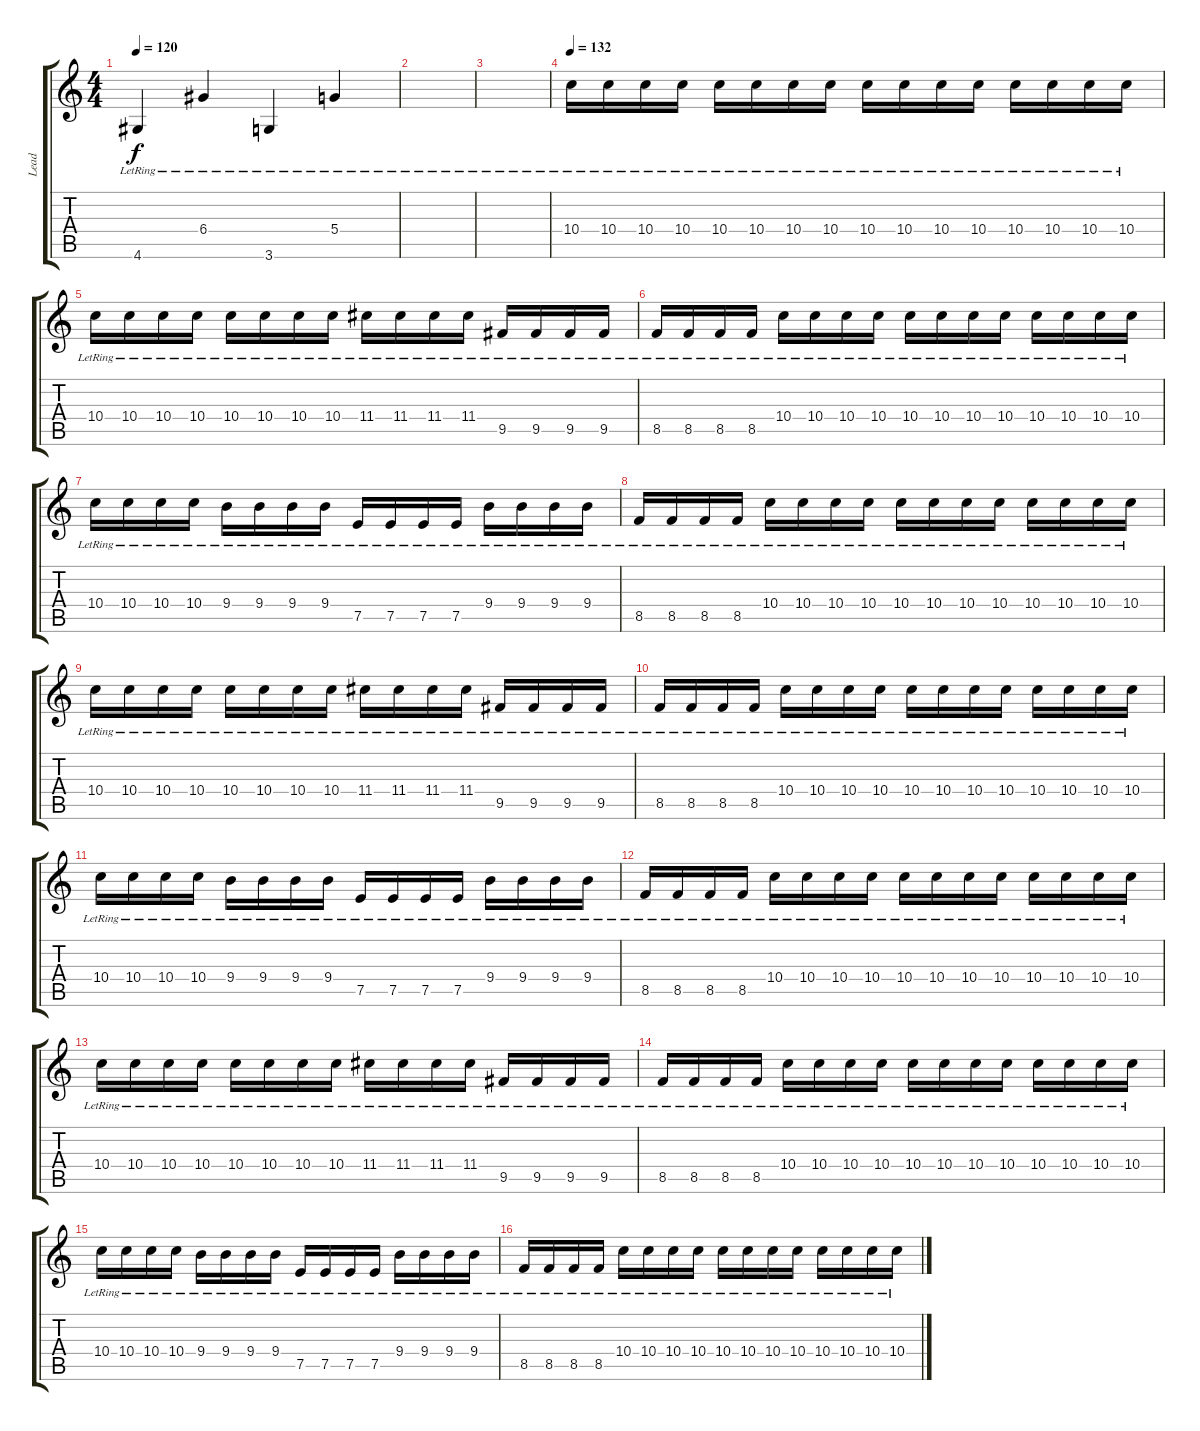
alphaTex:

\track ("Lead " "Lead ") {instrument distortionguitar}
\staff {score tabs}
\tuning (E4 B3 G3 D3 A2 E2) {hide}
\ts (4 4)
\tempo 120
\clef g2
\ks c
4.6{lr}.4{dy f} 6.4{lr}.4 3.6{lr}.4 5.4{lr}.4 |
|
|
\tempo 132
10.4{lr}.16 10.4{lr}.16 10.4{lr}.16 10.4{lr}.16 10.4{lr}.16 10.4{lr}.16 10.4{lr}.16 10.4{lr}.16 10.4{lr}.16 10.4{lr}.16 10.4{lr}.16 10.4{lr}.16 10.4{lr}.16 10.4{lr}.16 10.4{lr}.16 10.4{lr}.16 |
10.4{lr}.16 10.4{lr}.16 10.4{lr}.16 10.4{lr}.16 10.4{lr}.16 10.4{lr}.16 10.4{lr}.16 10.4{lr}.16 11.4{lr}.16 11.4{lr}.16 11.4{lr}.16 11.4{lr}.16 9.5{lr}.16 9.5{lr}.16 9.5{lr}.16 9.5{lr}.16 |
8.5{lr}.16 8.5{lr}.16 8.5{lr}.16 8.5{lr}.16 10.4{lr}.16 10.4{lr}.16 10.4{lr}.16 10.4{lr}.16 10.4{lr}.16 10.4{lr}.16 10.4{lr}.16 10.4{lr}.16 10.4{lr}.16 10.4{lr}.16 10.4{lr}.16 10.4{lr}.16 |
10.4{lr}.16 10.4{lr}.16 10.4{lr}.16 10.4{lr}.16 9.4{lr}.16 9.4{lr}.16 9.4{lr}.16 9.4{lr}.16 7.5{lr}.16 7.5{lr}.16 7.5{lr}.16 7.5{lr}.16 9.4{lr}.16 9.4{lr}.16 9.4{lr}.16 9.4{lr}.16 |
8.5{lr}.16 8.5{lr}.16 8.5{lr}.16 8.5{lr}.16 10.4{lr}.16 10.4{lr}.16 10.4{lr}.16 10.4{lr}.16 10.4{lr}.16 10.4{lr}.16 10.4{lr}.16 10.4{lr}.16 10.4{lr}.16 10.4{lr}.16 10.4{lr}.16 10.4{lr}.16 |
10.4{lr}.16 10.4{lr}.16 10.4{lr}.16 10.4{lr}.16 10.4{lr}.16 10.4{lr}.16 10.4{lr}.16 10.4{lr}.16 11.4{lr}.16 11.4{lr}.16 11.4{lr}.16 11.4{lr}.16 9.5{lr}.16 9.5{lr}.16 9.5{lr}.16 9.5{lr}.16 |
8.5{lr}.16 8.5{lr}.16 8.5{lr}.16 8.5{lr}.16 10.4{lr}.16 10.4{lr}.16 10.4{lr}.16 10.4{lr}.16 10.4{lr}.16 10.4{lr}.16 10.4{lr}.16 10.4{lr}.16 10.4{lr}.16 10.4{lr}.16 10.4{lr}.16 10.4{lr}.16 |
10.4{lr}.16 10.4{lr}.16 10.4{lr}.16 10.4{lr}.16 9.4{lr}.16 9.4{lr}.16 9.4{lr}.16 9.4{lr}.16 7.5{lr}.16 7.5{lr}.16 7.5{lr}.16 7.5{lr}.16 9.4{lr}.16 9.4{lr}.16 9.4{lr}.16 9.4{lr}.16 |
8.5{lr}.16 8.5{lr}.16 8.5{lr}.16 8.5{lr}.16 10.4{lr}.16 10.4{lr}.16 10.4{lr}.16 10.4{lr}.16 10.4{lr}.16 10.4{lr}.16 10.4{lr}.16 10.4{lr}.16 10.4{lr}.16 10.4{lr}.16 10.4{lr}.16 10.4{lr}.16 |
10.4{lr}.16 10.4{lr}.16 10.4{lr}.16 10.4{lr}.16 10.4{lr}.16 10.4{lr}.16 10.4{lr}.16 10.4{lr}.16 11.4{lr}.16 11.4{lr}.16 11.4{lr}.16 11.4{lr}.16 9.5{lr}.16 9.5{lr}.16 9.5{lr}.16 9.5{lr}.16 |
8.5{lr}.16 8.5{lr}.16 8.5{lr}.16 8.5{lr}.16 10.4{lr}.16 10.4{lr}.16 10.4{lr}.16 10.4{lr}.16 10.4{lr}.16 10.4{lr}.16 10.4{lr}.16 10.4{lr}.16 10.4{lr}.16 10.4{lr}.16 10.4{lr}.16 10.4{lr}.16 |
10.4{lr}.16 10.4{lr}.16 10.4{lr}.16 10.4{lr}.16 9.4{lr}.16 9.4{lr}.16 9.4{lr}.16 9.4{lr}.16 7.5{lr}.16 7.5{lr}.16 7.5{lr}.16 7.5{lr}.16 9.4{lr}.16 9.4{lr}.16 9.4{lr}.16 9.4{lr}.16 |
8.5{lr}.16 8.5{lr}.16 8.5{lr}.16 8.5{lr}.16 10.4{lr}.16 10.4{lr}.16 10.4{lr}.16 10.4{lr}.16 10.4{lr}.16 10.4{lr}.16 10.4{lr}.16 10.4{lr}.16 10.4{lr}.16 10.4{lr}.16 10.4{lr}.16 10.4{lr}.16
